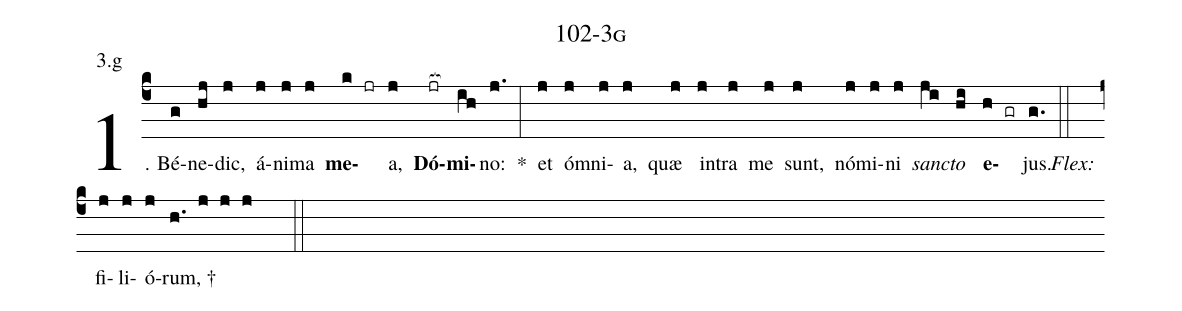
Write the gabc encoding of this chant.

name: 102-3g;
annotation: 3.g;
%%
(c4)1. Bé(g)ne(hj)dic,(j) á(j)ni(j)ma(j) <b>me</b>(k jr)a,(j) <b>Dó</b>(jr[ocb:1{])<b>mi</b>(ih[ocb:0}])no:(j.) *(:) et(j) óm(j)ni(j)a,(j) quæ(j) in(j)tra(j) me(j) sunt,(j) nó(j)mi(j)ni(j) <i>sanc</i>(ji)<i>to</i>(hi) <b>e</b>(h gr)jus.(g.) (::)
<i>Flex:</i>()  fi(j)li(j)ó(j)rum, †(h. j j j  ::)
